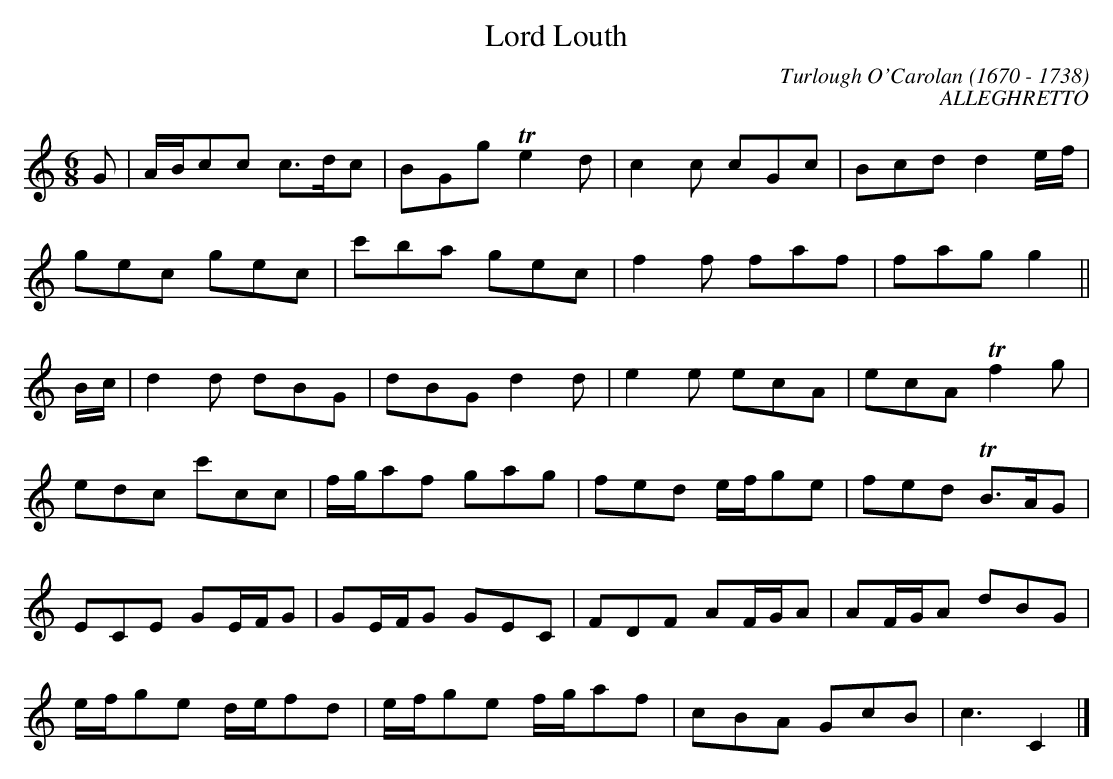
X:1occ
T:Lord Louth
C:Turlough O'Carolan (1670 - 1738)
C:ALLEGHRETTO
M:6/8
L:1/8
K:C
G|A/2B/2cc c3/2d/2c|BGg Te2d|c2c cGc|Bcd d2e/2f/2|
gec gec|c'ba gec|f2f faf|fag g2||
B/2c/2|d2d dBG|dBG d2d|e2e ecA|ecA Tf2g|
edc c'cc|f/2g/2af gag|fed e/2f/2ge|fed TB3/2A/2G|
ECE GE/2F/2G|GE/2F/2G GEC|FDF AF/2G/2A|AF/2G/2A dBG|
e/2f/2ge d/2e/2fd|e/2f/2ge f/2g/2af|cBA GcB|c3C2|]
